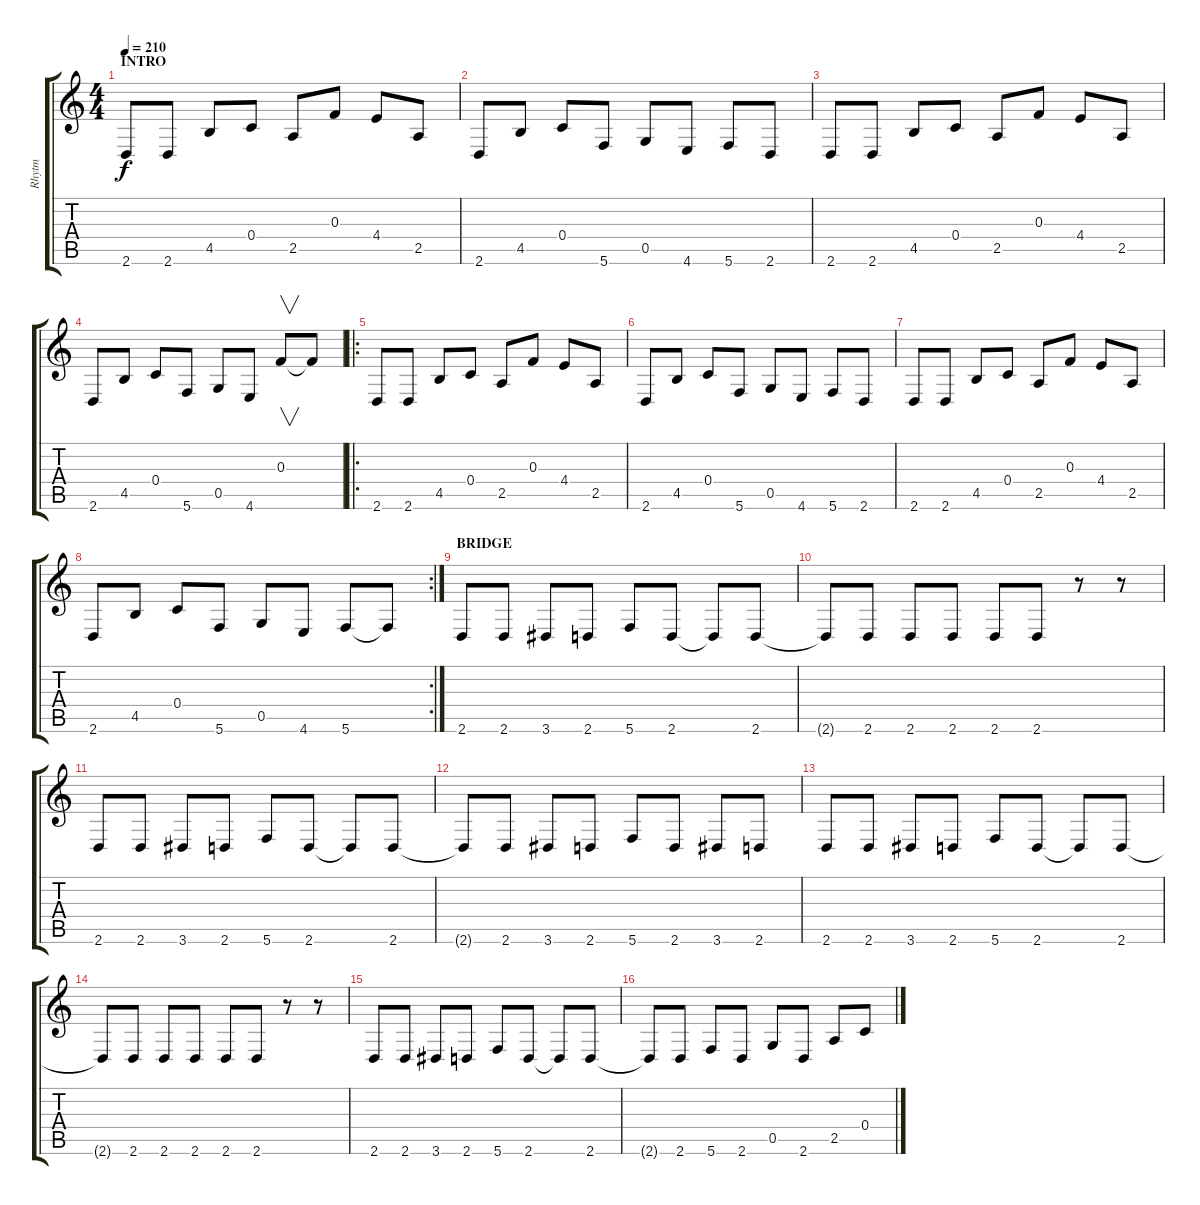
\track ("Rhytm" "Rhytm") {instrument distortionguitar}
\staff {score tabs}
\tuning (D4 A3 F3 C3 G2 C2) {hide}
\ts (4 4)
\section ("" "INTRO")
\tempo 210
\clef g2
\ks c
2.6.8{dy f volume 10 instrument distortionguitar} 2.6.8 4.5.8 0.4.8 2.5.8 0.3.8 4.4.8 2.5.8 |
2.6.8 4.5.8 0.4.8 5.6.8 0.5.8 4.6.8 5.6.8 2.6.8 |
2.6.8 2.6.8 4.5.8 0.4.8 2.5.8 0.3.8 4.4.8 2.5.8 |
2.6.8 4.5.8 0.4.8 5.6.8 0.5.8 4.6.8 0.3.8{v instrument guitarharmonics} 0.3{t}.8 |
\ro
2.6.8{volume 14 instrument distortionguitar} 2.6.8 4.5.8 0.4.8 2.5.8 0.3.8 4.4.8 2.5.8 |
2.6.8 4.5.8 0.4.8 5.6.8 0.5.8 4.6.8 5.6.8 2.6.8 |
2.6.8 2.6.8 4.5.8 0.4.8 2.5.8 0.3.8 4.4.8 2.5.8 |
\rc 2
2.6.8 4.5.8 0.4.8 5.6.8 0.5.8 4.6.8 5.6.8 5.6{t}.8 |
\section ("" "BRIDGE")
2.6.8 2.6.8 3.6.8 2.6.8 5.6.8 2.6.8 2.6{t}.8 2.6.8 |
2.6{t}.8 2.6.8 2.6.8 2.6.8 2.6.8 2.6.8 r.8 r.8 |
2.6.8 2.6.8 3.6.8 2.6.8 5.6.8 2.6.8 2.6{t}.8 2.6.8 |
2.6{t}.8 2.6.8 3.6.8 2.6.8 5.6.8 2.6.8 3.6.8 2.6.8 |
2.6.8 2.6.8 3.6.8 2.6.8 5.6.8 2.6.8 2.6{t}.8 2.6.8 |
2.6{t}.8 2.6.8 2.6.8 2.6.8 2.6.8 2.6.8 r.8 r.8 |
2.6.8 2.6.8 3.6.8 2.6.8 5.6.8 2.6.8 2.6{t}.8 2.6.8 |
2.6{t}.8 2.6.8 5.6.8 2.6.8 0.5.8 2.6.8 2.5.8 0.4.8
